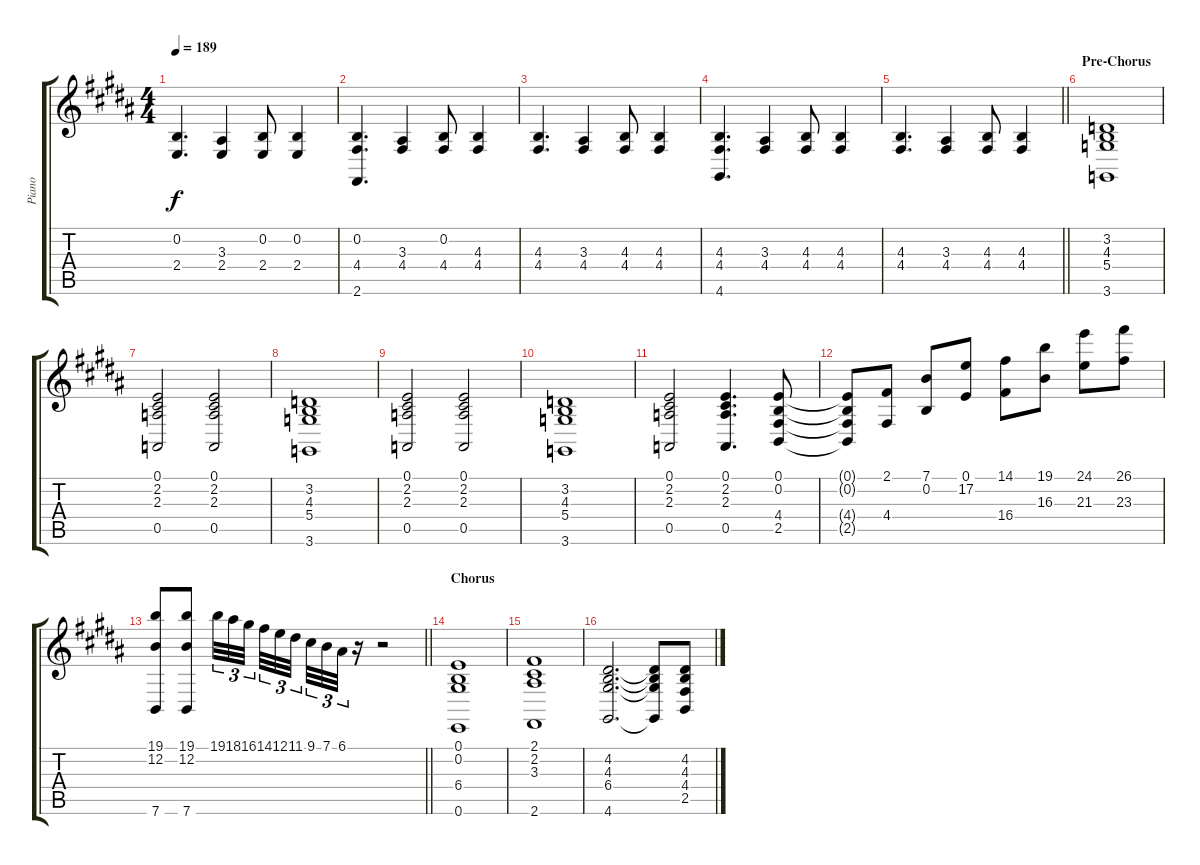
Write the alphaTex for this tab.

\track ("Piano" "Piano") {instrument acousticgrandpiano}
\staff {score tabs}
\tuning (E4 B3 G3 D3 A2 E2) {hide}
\ts (4 4)
\tempo 189
\clef g2
\ks b
(0.2 2.4).4{d dy f} (3.3 2.4).4 (0.2 2.4).8 (0.2 2.4).4 |
(0.2 4.4 2.6).4{d} (3.3 4.4).4 (0.2 4.4).8 (4.3 4.4).4 |
(4.3 4.4).4{d} (3.3 4.4).4 (4.3 4.4).8 (4.3 4.4).4 |
(4.3 4.4 4.6).4{d} (3.3 4.4).4 (4.3 4.4).8 (4.3 4.4).4 |
\barLineRight lightlight
(4.3 4.4).4{d} (3.3 4.4).4 (4.3 4.4).8 (4.3 4.4).4 |
\section ("" "Pre-Chorus")
(3.2 4.3 5.4 3.6).1 |
(0.1 2.2 2.3 0.5).2 (0.1 2.2 2.3 0.5).2 |
(3.2 4.3 5.4 3.6).1 |
(0.1 2.2 2.3 0.5).2 (0.1 2.2 2.3 0.5).2 |
(3.2 4.3 5.4 3.6).1 |
(0.1 2.2 2.3 0.5).2 (0.1 2.2 2.3 0.5).4{d} (0.1 0.2 4.4 2.5).8 |
(0.1{t} 0.2{t} 4.4{t} 2.5{t}).8 (2.1 4.4).8 (7.1 0.2).8 (0.1 17.2).8 (14.1 16.4).8 (19.1 16.3).8 (24.1 21.3).8 (26.1 23.3).8 |
\barLineRight lightlight
(19.1 12.2 7.6).8 (19.1 12.2 7.6).8 19.1.32{tu (3 2)} 18.1.32{tu (3 2)} 16.1.32{tu (3 2) beam splitsecondary} 14.1.32{tu (3 2)} 12.1.32{tu (3 2)} 11.1.32{tu (3 2) beam splitsecondary} 9.1.32{tu (3 2)} 7.1.32{tu (3 2)} 6.1.32{tu (3 2)} r.16 r.2 |
\section ("" "Chorus")
(0.1 0.2 6.4 0.6).1 |
(2.1 2.2 3.3 2.6).1 |
(4.2 4.3 6.4 4.6).2{d} (4.2{t} 4.3{t} 6.4{t} 4.6{t}).8 (4.2 4.3 4.4 2.5).8
